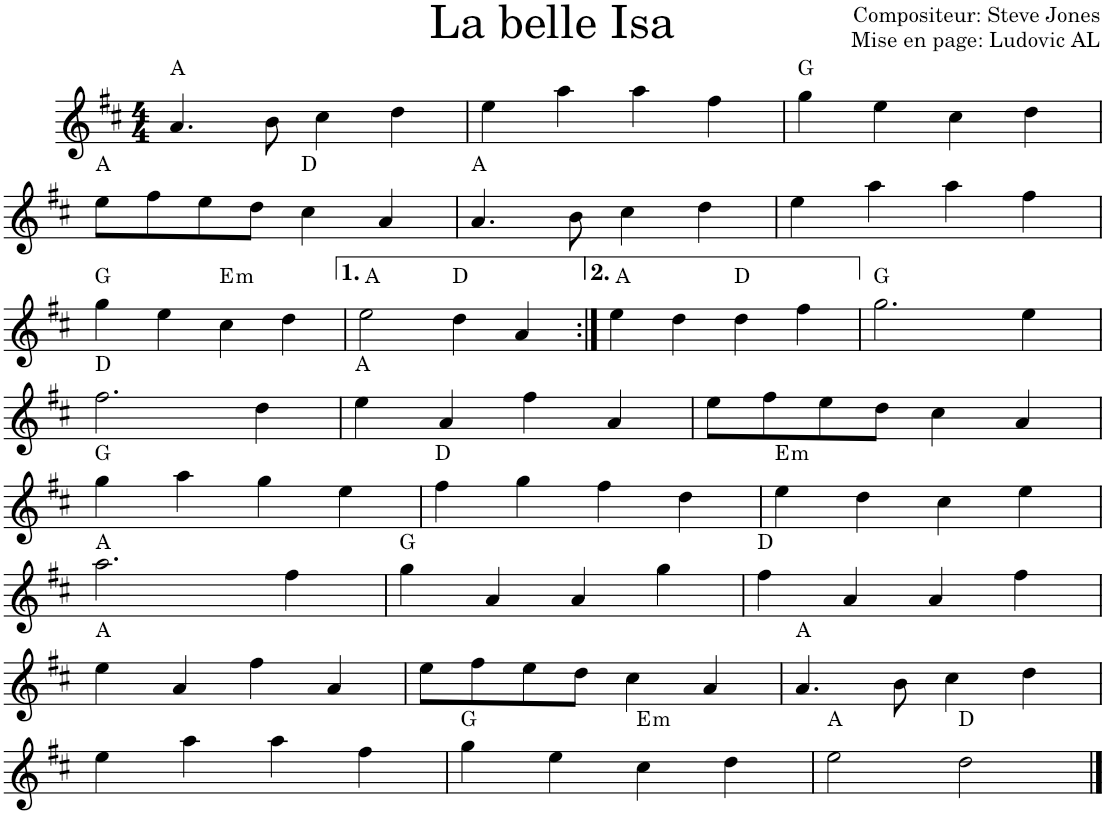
**kern	**harte
*part1	*part1
*staff1	*
*I"Voice	*
*I'V	*
*clefG2	*
*k[f#c#]	*
*M4/4	*
=1	=1
4.a/	A:maj
8b\	.
4cc#\	.
4dd\	.
=2	=2
4ee\	.
4aa\	.
4aa\	.
4ff#\	.
=3	=3
4gg\	G:maj
4ee\	.
4cc#\	.
4dd\	.
!!LO:LB:g=z
=4	=4
8ee\L	A:maj
8ff#\	.
8ee\	.
8dd\J	.
4cc#\	D:maj
4a/	.
=5	=5
4.a/	A:maj
8b\	.
4cc#\	.
4dd\	.
=6	=6
4ee\	.
4aa\	.
4aa\	.
4ff#\	.
!!LO:LB:g=z
=7	=7
4gg\	G:maj
4ee\	.
!	!LO:H:kt=m
4cc#\	E:min
4dd\	.
=8	=8
2ee\	A:maj
4dd\	D:maj
4a/	.
=9:|!	=9:|!
4ee\	A:maj
4dd\	.
4dd\	D:maj
4ff#\	.
=10	=10
2.gg\	G:maj
4ee\	.
!!LO:LB:g=z
=11	=11
2.ff#\	D:maj
4dd\	.
=12	=12
4ee\	A:maj
4a/	.
4ff#\	.
4a/	.
=13	=13
8ee\L	.
8ff#\	.
8ee\	.
8dd\J	.
4cc#\	.
4a/	.
!!LO:LB:g=z
=14	=14
4gg\	G:maj
4aa\	.
4gg\	.
4ee\	.
=15	=15
4ff#\	D:maj
4gg\	.
4ff#\	.
4dd\	.
=16	=16
!	!LO:H:kt=m
4ee\	E:min
4dd\	.
4cc#\	.
4ee\	.
!!LO:LB:g=z
=17	=17
2.aa\	A:maj
4ff#\	.
=18	=18
4gg\	G:maj
4a/	.
4a/	.
4gg\	.
=19	=19
4ff#\	D:maj
4a/	.
4a/	.
4ff#\	.
!!LO:LB:g=z
=20	=20
4ee\	A:maj
4a/	.
4ff#\	.
4a/	.
=21	=21
8ee\L	.
8ff#\	.
8ee\	.
8dd\J	.
4cc#\	.
4a/	.
=22	=22
4.a/	A:maj
8b\	.
4cc#\	.
4dd\	.
!!LO:LB:g=z
=23	=23
4ee\	.
4aa\	.
4aa\	.
4ff#\	.
=24	=24
4gg\	G:maj
4ee\	.
!	!LO:H:kt=m
4cc#\	E:min
4dd\	.
=25	=25
2ee\	A:maj
2dd\	D:maj
==	==
*-	*-
